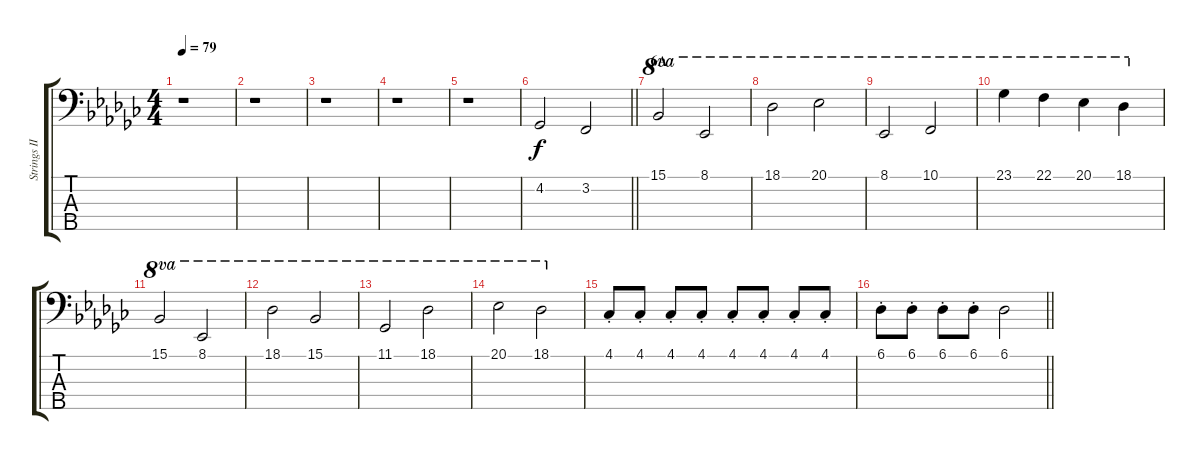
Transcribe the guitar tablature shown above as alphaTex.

\track ("Strings III" "Strings II") {instrument stringensemble1}
\staff {score tabs}
\tuning (G2 D2 A1 E1 B0) {hide}
\ts (4 4)
\tempo 79
\clef f4
\ks gb
r.1{dy f} |
r.1 |
r.1 |
r.1 |
r.1 |
\barLineRight lightlight
4.2.2 3.2.2 |
\section ("" "6A")
15.1.2{ot 8va} 8.1.2{ot 8va} |
18.1.2{ot 8va} 20.1.2{ot 8va} |
8.1.2{ot 8va} 10.1.2{ot 8va} |
23.1.4{ot 8va} 22.1.4{ot 8va} 20.1.4{ot 8va} 18.1.4{ot 8va} |
15.1.2{ot 8va} 8.1.2{ot 8va} |
18.1.2{ot 8va} 15.1.2{ot 8va} |
11.1.2{ot 8va} 18.1.2{ot 8va} |
20.1.2{ot 8va} 18.1.2{ot 8va} |
4.1{st}.8 4.1{st}.8 4.1{st}.8 4.1{st}.8 4.1{st}.8 4.1{st}.8 4.1{st}.8 4.1{st}.8 |
\barLineRight lightlight
6.1{st}.8 6.1{st}.8 6.1{st}.8 6.1{st}.8 6.1.2
